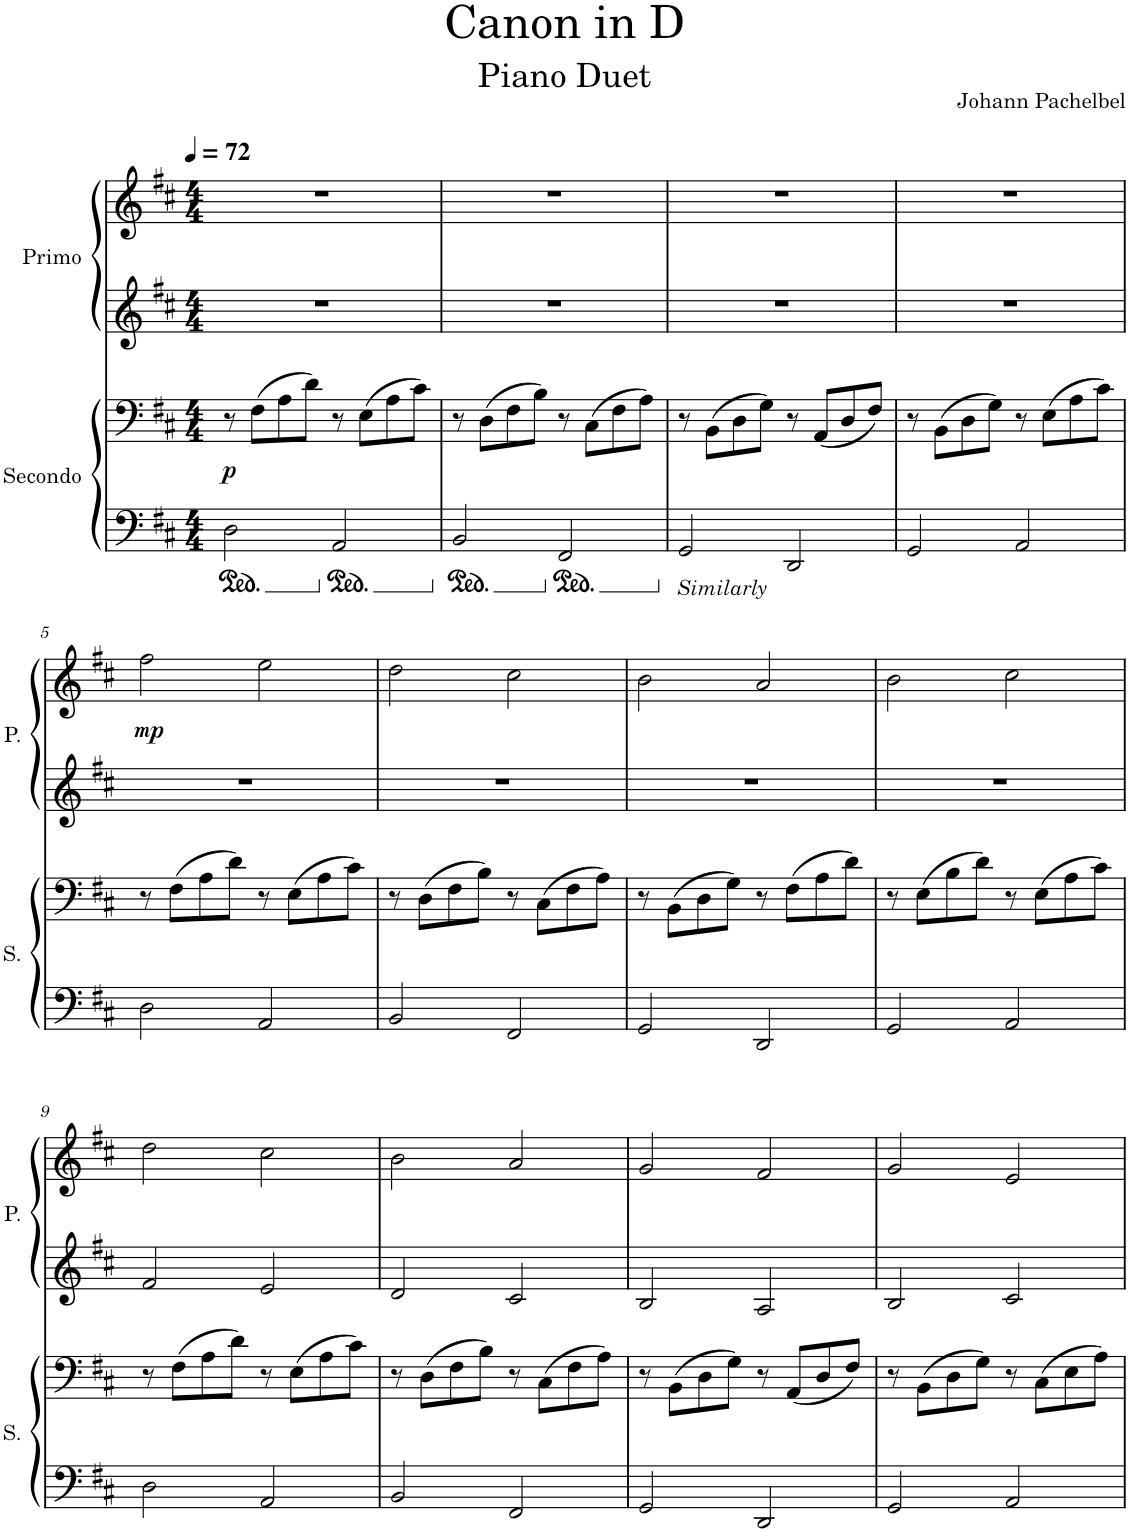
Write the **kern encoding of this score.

**kern	**kern	**dynam	**kern	**kern	**dynam
*part2	*part2	*part2	*part1	*part1	*part1
*staff4	*staff3	*staff3/4	*staff2	*staff1	*staff1/2
*I"Secondo	*	*	*I"Primo	*	*
*I'S.	*	*	*I'P.	*	*
*clefF4	*clefF4	*	*clefG2	*clefG2	*
*k[f#c#]	*k[f#c#]	*	*k[f#c#]	*k[f#c#]	*
*M4/4	*M4/4	*	*M4/4	*M4/4	*
*MM72	*MM72	*	*MM72	*MM72	*
=1	=1	=1	=1	=1	=1
!	!	!LO:DY:b	!	!	!
2D\	8r	p	1r	1r	.
.	(8F#\L	.	.	.	.
.	8A\	.	.	.	.
.	8d\J)	.	.	.	.
2AA/	8r	.	.	.	.
.	(8E\L	.	.	.	.
.	8A\	.	.	.	.
.	8c#\J)	.	.	.	.
=2	=2	=2	=2	=2	=2
2BB/	8r	.	1r	1r	.
.	(8D\L	.	.	.	.
.	8F#\	.	.	.	.
.	8B\J)	.	.	.	.
2FF#/	8r	.	.	.	.
.	(8C#\L	.	.	.	.
.	8F#\	.	.	.	.
.	8A\J)	.	.	.	.
=3	=3	=3	=3	=3	=3
!LO:TX:b:i:t=Similarly	!	!	!	!	!
2GG/	8r	.	1r	1r	.
.	(8BB\L	.	.	.	.
.	8D\	.	.	.	.
.	8G\J)	.	.	.	.
2DD/	8r	.	.	.	.
.	(8AA/L	.	.	.	.
.	8D/	.	.	.	.
.	8F#/J)	.	.	.	.
=4	=4	=4	=4	=4	=4
2GG/	8r	.	1r	1r	.
.	(8BB\L	.	.	.	.
.	8D\	.	.	.	.
.	8G\J)	.	.	.	.
2AA/	8r	.	.	.	.
.	(8E\L	.	.	.	.
.	8A\	.	.	.	.
.	8c#\J)	.	.	.	.
!!LO:LB:g=z
=5	=5	=5	=5	=5	=5
!	!	!	!	!	!LO:DY:b
2D\	8r	.	1r	2ff#\	mp
.	(8F#\L	.	.	.	.
.	8A\	.	.	.	.
.	8d\J)	.	.	.	.
2AA/	8r	.	.	2ee\	.
.	(8E\L	.	.	.	.
.	8A\	.	.	.	.
.	8c#\J)	.	.	.	.
=6	=6	=6	=6	=6	=6
2BB/	8r	.	1r	2dd\	.
.	(8D\L	.	.	.	.
.	8F#\	.	.	.	.
.	8B\J)	.	.	.	.
2FF#/	8r	.	.	2cc#\	.
.	(8C#\L	.	.	.	.
.	8F#\	.	.	.	.
.	8A\J)	.	.	.	.
=7	=7	=7	=7	=7	=7
2GG/	8r	.	1r	2b\	.
.	(8BB\L	.	.	.	.
.	8D\	.	.	.	.
.	8G\J)	.	.	.	.
2DD/	8r	.	.	2a/	.
.	(8F#\L	.	.	.	.
.	8A\	.	.	.	.
.	8d\J)	.	.	.	.
=8	=8	=8	=8	=8	=8
2GG/	8r	.	1r	2b\	.
.	(8E\L	.	.	.	.
.	8B\	.	.	.	.
.	8d\J)	.	.	.	.
2AA/	8r	.	.	2cc#\	.
.	(8E\L	.	.	.	.
.	8A\	.	.	.	.
.	8c#\J)	.	.	.	.
!!LO:LB:g=z
=9	=9	=9	=9	=9	=9
2D\	8r	.	2f#/	2dd\	.
.	(8F#\L	.	.	.	.
.	8A\	.	.	.	.
.	8d\J)	.	.	.	.
2AA/	8r	.	2e/	2cc#\	.
.	(8E\L	.	.	.	.
.	8A\	.	.	.	.
.	8c#\J)	.	.	.	.
=10	=10	=10	=10	=10	=10
2BB/	8r	.	2d/	2b\	.
.	(8D\L	.	.	.	.
.	8F#\	.	.	.	.
.	8B\J)	.	.	.	.
2FF#/	8r	.	2c#/	2a/	.
.	(8C#\L	.	.	.	.
.	8F#\	.	.	.	.
.	8A\J)	.	.	.	.
=11	=11	=11	=11	=11	=11
2GG/	8r	.	2B/	2g/	.
.	(8BB\L	.	.	.	.
.	8D\	.	.	.	.
.	8G\J)	.	.	.	.
2DD/	8r	.	2A/	2f#/	.
.	(8AA/L	.	.	.	.
.	8D/	.	.	.	.
.	8F#/J)	.	.	.	.
=12	=12	=12	=12	=12	=12
2GG/	8r	.	2B/	2g/	.
.	(8BB\L	.	.	.	.
.	8D\	.	.	.	.
.	8G\J)	.	.	.	.
2AA/	8r	.	2c#/	2e/	.
.	(8C#\L	.	.	.	.
.	8E\	.	.	.	.
.	8A\J)	.	.	.	.
=	=	=	=	=	=
*-	*-	*-	*-	*-	*-
